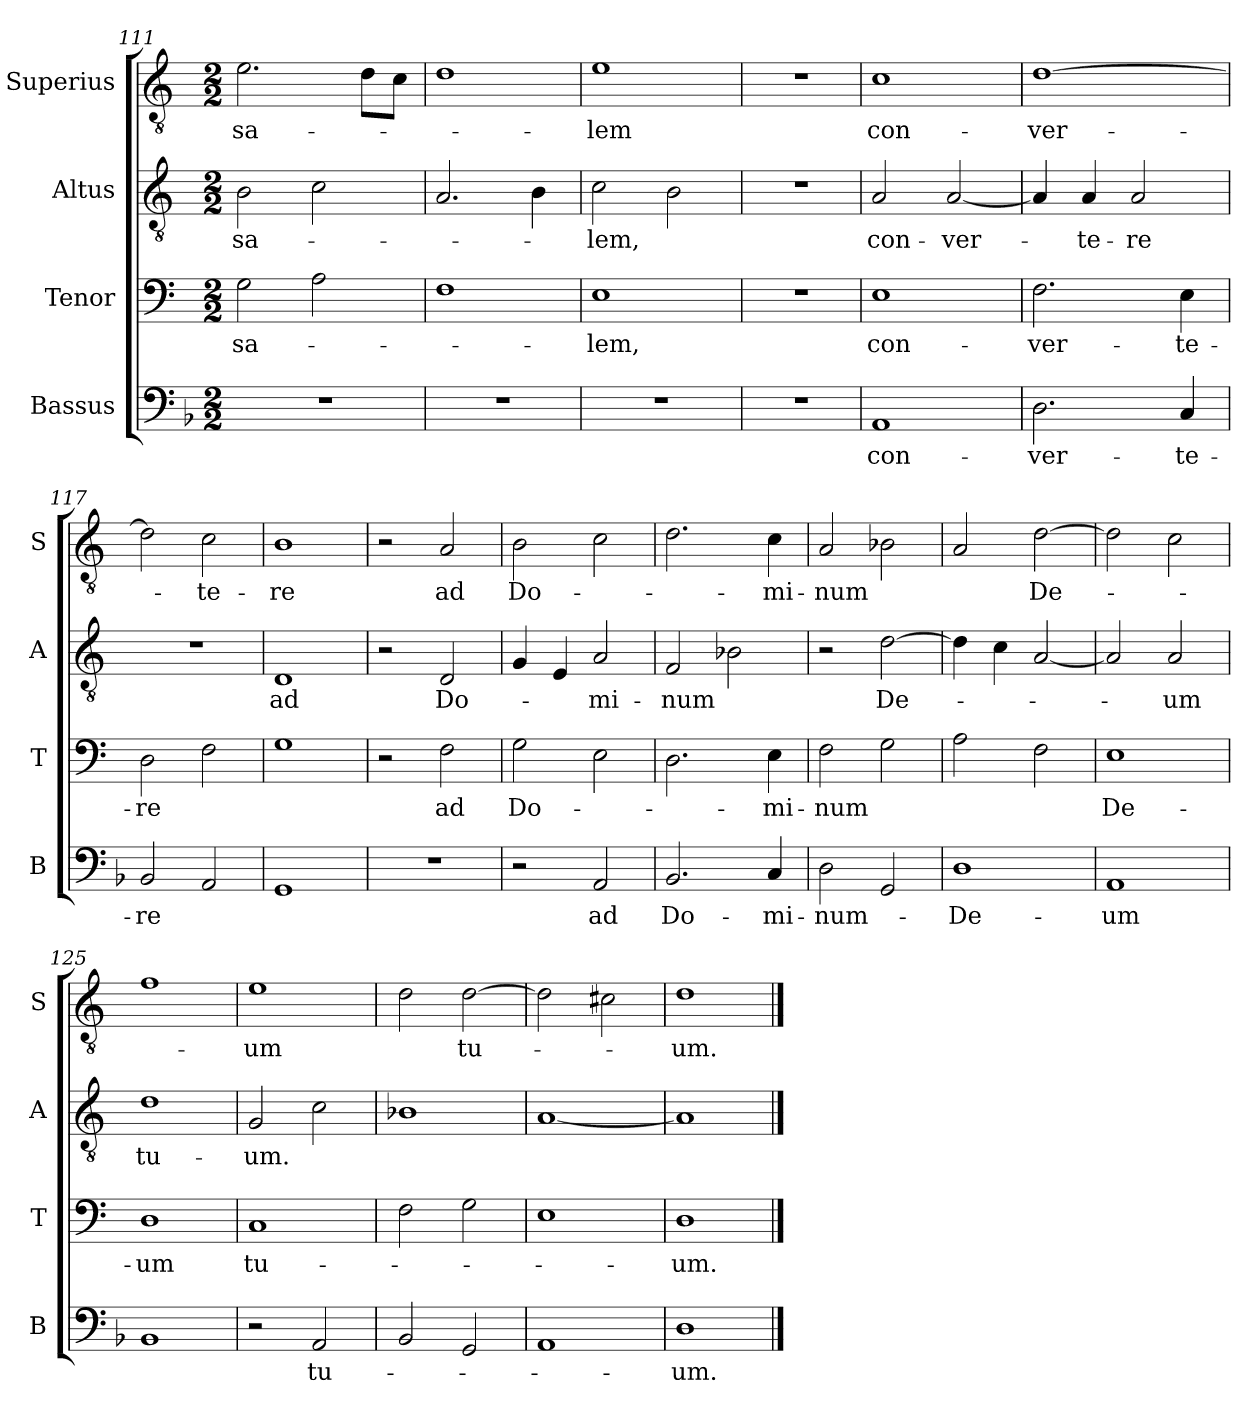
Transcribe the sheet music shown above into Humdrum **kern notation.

**kern	**text	**kern	**text	**kern	**text	**kern	**text
*part4	*part4	*part3	*part3	*part2	*part2	*part1	*part1
*staff4	*staff4	*staff3	*staff3	*staff2	*staff2	*staff1	*staff1
*I"Bassus	*	*I"Tenor	*	*I"Altus	*	*I"Superius	*
*I'B	*	*I'T	*	*I'A	*	*I'S	*
*clefF4	*	*clefF4	*	*clefGv2	*	*clefGv2	*
*k[b-]	*	*k[]	*	*k[]	*	*k[]	*
*d:	*	*a:	*	*a:	*	*a:	*
*M2/2	*	*M2/2	*	*M2/2	*	*M2/2	*
=111	=111	=111	=111	=111	=111	=111	=111
1r	.	2G	-sa-	2B	-sa-	2.e	-sa-
.	.	2A	.	2c	.	.	.
.	.	.	.	.	.	8dL	.
.	.	.	.	.	.	8cJ	.
=112	=112	=112	=112	=112	=112	=112	=112
1r	.	1F	.	2.A	.	1d	.
.	.	.	.	4B	.	.	.
=113	=113	=113	=113	=113	=113	=113	=113
1r	.	1E	-lem,	2c	-lem,	1e	-lem
.	.	.	.	2B	.	.	.
=114	=114	=114	=114	=114	=114	=114	=114
1r	.	1r	.	1r	.	1r	.
=115	=115	=115	=115	=115	=115	=115	=115
1AA	con-	1E	con-	2A	con-	1c	con-
.	.	.	.	[2A	-ver-	.	.
=116	=116	=116	=116	=116	=116	=116	=116
2.D	-ver-	2.F	-ver-	4A]	.	[1d	-ver-
.	.	.	.	4A	-te-	.	.
.	.	.	.	2A	-re	.	.
4C	-te-	4E	-te-	.	.	.	.
=117	=117	=117	=117	=117	=117	=117	=117
2BB-	-re	2D	-re	1r	.	2d]	.
2AA	.	2F	.	.	.	2c	-te-
=118	=118	=118	=118	=118	=118	=118	=118
1GG	.	1G	.	1D	ad	1B	-re
=119	=119	=119	=119	=119	=119	=119	=119
1r	.	2r	.	2r	.	2r	.
.	.	2F	ad	2D	Do-	2A	ad
=120	=120	=120	=120	=120	=120	=120	=120
2r	.	2G	Do-	4G	.	2B	Do-
.	.	.	.	4E	.	.	.
2AA	ad	2E	.	2A	-mi-	2c	.
=121	=121	=121	=121	=121	=121	=121	=121
2.BB-	Do-	2.D	.	2F	-num	2.d	.
.	.	.	.	2B-X	.	.	.
4C	-mi-	4E	-mi-	.	.	4c	-mi-
=122	=122	=122	=122	=122	=122	=122	=122
2D	-num-	2F	-num	2r	.	2A	-num
2GG	.	2G	.	[2d	De-	2B-X	.
=123	=123	=123	=123	=123	=123	=123	=123
1D	-De-	2A	.	4d]	.	2A	.
.	.	.	.	4c	.	.	.
.	.	2F	.	[2A	.	[2d	De-
=124	=124	=124	=124	=124	=124	=124	=124
1AA	-um	1E	De-	2A]	.	2d]	.
.	.	.	.	2A	-um	2c	.
=125	=125	=125	=125	=125	=125	=125	=125
1BB-	.	1D	-um	1d	tu-	1f	.
=126	=126	=126	=126	=126	=126	=126	=126
2r	.	1C	tu-	2G	-um.	1e	-um
2AA	tu-	.	.	2c	.	.	.
=127	=127	=127	=127	=127	=127	=127	=127
2BB-	.	2F	.	1B-X	.	2d	.
2GG	.	2G	.	.	.	[2d	tu-
=128	=128	=128	=128	=128	=128	=128	=128
1AA	.	1E	.	[1A	.	2d]	.
.	.	.	.	.	.	2c#X	.
=129	=129	=129	=129	=129	=129	=129	=129
1D	-um.	1D	-um.	1A]	.	1d	-um.
==	==	==	==	==	==	==	==
*-	*-	*-	*-	*-	*-	*-	*-
